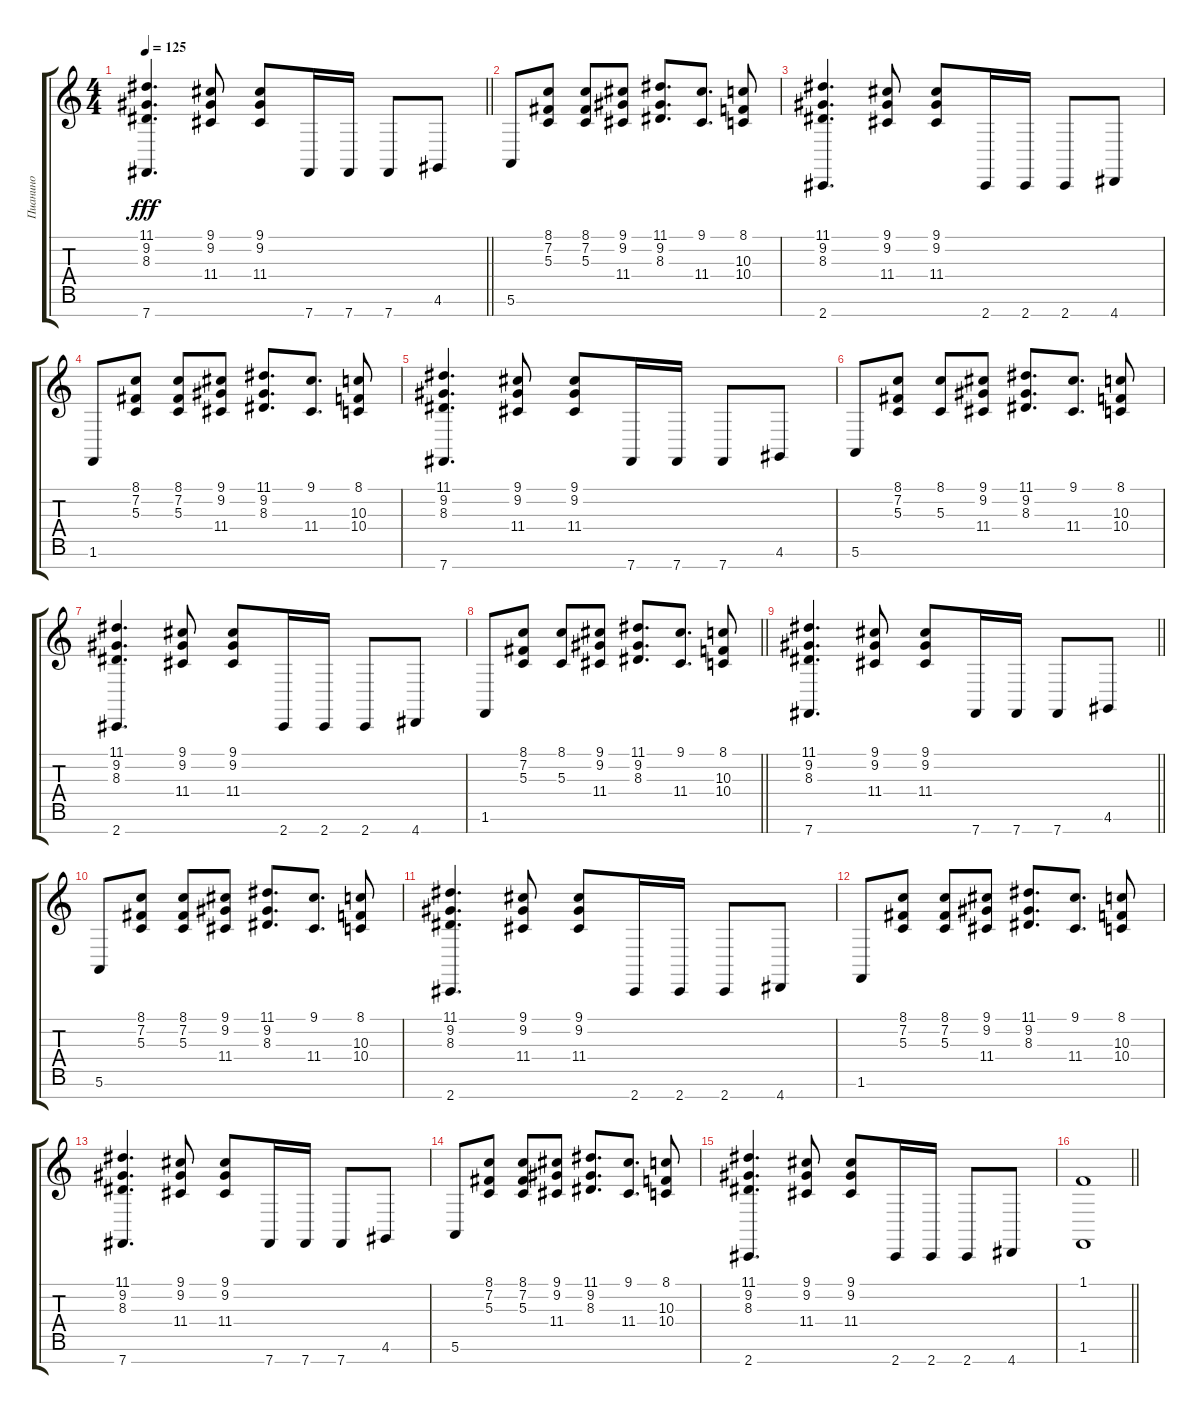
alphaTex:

\track ("Пианино" "Пианино") {instrument brightacousticpiano}
\staff {score tabs}
\tuning (E4 B3 G3 D3 A2 E2 B1) {hide}
\ts (4 4)
\tempo 125
\clef g2
\barLineRight lightlight
\ks c
(11.1 9.2 8.3 7.7).4{d dy fff} (9.1 9.2 11.4).8 (9.1 9.2 11.4).8 7.7.16 7.7.16 7.7.8 4.6.8 |
5.6.8 (8.1 7.2 5.3).8 (8.1 7.2 5.3).8 (9.1 9.2 11.4).8 (11.1 9.2 8.3).8{d} (9.1 11.4).8{d} (8.1 10.3 10.4).8 |
(11.1 9.2 8.3 2.7).4{d} (9.1 9.2 11.4).8 (9.1 9.2 11.4).8 2.7.16 2.7.16 2.7.8 4.7.8 |
1.6.8 (8.1 7.2 5.3).8 (8.1 7.2 5.3).8 (9.1 9.2 11.4).8 (11.1 9.2 8.3).8{d} (9.1 11.4).8{d} (8.1 10.3 10.4).8 |
(11.1 9.2 8.3 7.7).4{d} (9.1 9.2 11.4).8 (9.1 9.2 11.4).8 7.7.16 7.7.16 7.7.8 4.6.8 |
5.6.8 (8.1 7.2 5.3).8 (8.1 5.3).8 (9.1 9.2 11.4).8 (11.1 9.2 8.3).8{d} (9.1 11.4).8{d} (8.1 10.3 10.4).8 |
(11.1 9.2 8.3 2.7).4{d} (9.1 9.2 11.4).8 (9.1 9.2 11.4).8 2.7.16 2.7.16 2.7.8 4.7.8 |
\barLineRight lightlight
1.6.8 (8.1 7.2 5.3).8 (8.1 5.3).8 (9.1 9.2 11.4).8 (11.1 9.2 8.3).8{d} (9.1 11.4).8{d} (8.1 10.3 10.4).8 |
\barLineRight lightlight
(11.1 9.2 8.3 7.7).4{d} (9.1 9.2 11.4).8 (9.1 9.2 11.4).8 7.7.16 7.7.16 7.7.8 4.6.8 |
5.6.8 (8.1 7.2 5.3).8 (8.1 7.2 5.3).8 (9.1 9.2 11.4).8 (11.1 9.2 8.3).8{d} (9.1 11.4).8{d} (8.1 10.3 10.4).8 |
(11.1 9.2 8.3 2.7).4{d} (9.1 9.2 11.4).8 (9.1 9.2 11.4).8 2.7.16 2.7.16 2.7.8 4.7.8 |
1.6.8 (8.1 7.2 5.3).8 (8.1 7.2 5.3).8 (9.1 9.2 11.4).8 (11.1 9.2 8.3).8{d} (9.1 11.4).8{d} (8.1 10.3 10.4).8 |
(11.1 9.2 8.3 7.7).4{d} (9.1 9.2 11.4).8 (9.1 9.2 11.4).8 7.7.16 7.7.16 7.7.8 4.6.8 |
5.6.8 (8.1 7.2 5.3).8 (8.1 7.2 5.3).8 (9.1 9.2 11.4).8 (11.1 9.2 8.3).8{d} (9.1 11.4).8{d} (8.1 10.3 10.4).8 |
(11.1 9.2 8.3 2.7).4{d} (9.1 9.2 11.4).8 (9.1 9.2 11.4).8 2.7.16 2.7.16 2.7.8 4.7.8 |
\barLineRight lightlight
(1.1 1.6).1
